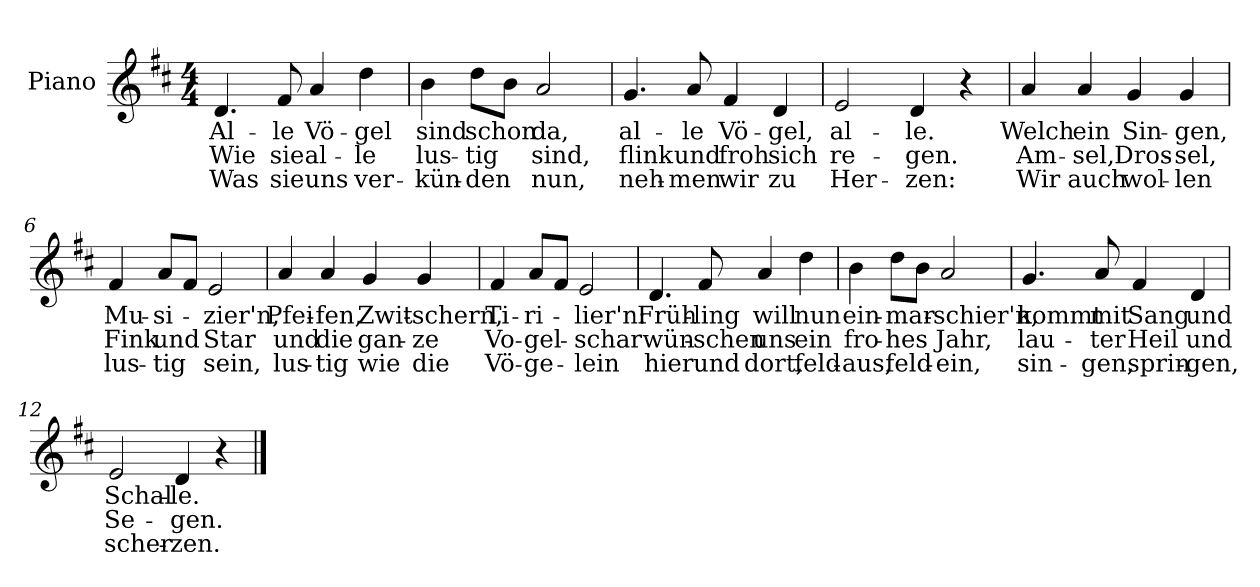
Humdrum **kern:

**kern	**text	**text	**text
*part1	*part1	*part1	*part1
*staff1	*staff1	*staff1	*staff1
*I"Piano	*	*	*
*I'Pno.	*	*	*
*clefG2	*	*	*
*k[f#c#]	*	*	*
*M4/4	*	*	*
=1	=1	=1	=1
4.d/	Al-	Wie	Was
8f#/	-le	sie	sie
4a/	Vö-	al-	uns
4dd\	-gel	-le	ver-
=2	=2	=2	=2
4b\	sind	lus-	-kün-
8dd\L	schon	-tig	-den
8b\J	.	.	.
2a/	da,	sind,	nun,
=3	=3	=3	=3
4.g/	al-	flink	neh-
8a/	-le	und	-men
4f#/	Vö-	froh	wir
4d/	-gel,	sich	zu
=4	=4	=4	=4
2e/	al-	re-	Her-
4d/	-le.	-gen.	-zen:
4r	.	.	.
!!LO:LB:g=z
=5	=5	=5	=5
4a/	Welch	Am-	Wir
4a/	ein	-sel,	auch
4g/	Sin-	Dros-	wol-
4g/	-gen,	-sel,	-len
=6	=6	=6	=6
4f#/	Mu-	Fink	lus-
8a/L	-si-	und	-tig
8f#/J	.	.	.
2e/	-zier'n,	Star	sein,
=7	=7	=7	=7
4a/	Pfei-	und	lus-
4a/	-fen,	die	-tig
4g/	Zwit-	gan-	wie
4g/	-schern,	-ze	die
=8	=8	=8	=8
4f#/	Ti-	Vo-	Vö-
8a/L	-ri-	-gel-	-ge-
8f#/J	.	.	.
2e/	-lier'n:	-schar	-lein
!!LO:LB:g=z
=9	=9	=9	=9
4.d/	Früh-	wün-	hier
8f#/	-ling	-schen	und
4a/	will	uns	dort,
4dd\	nun	ein	feld-
=10	=10	=10	=10
4b\	ein-	fro-	-aus,
8dd\L	-mar-	-hes	feld-
8b\J	.	.	.
2a/	-schier'n,	Jahr,	-ein,
=11	=11	=11	=11
4.g/	kommt	lau-	sin-
8a/	mit	-ter	-gen,
4f#/	Sang	Heil	sprin-
4d/	und	und	-gen,
=12	=12	=12	=12
2e/	Schal-	Se-	scher-
4d/	-le.	-gen.	-zen.
4r	.	.	.
==	==	==	==
*-	*-	*-	*-
